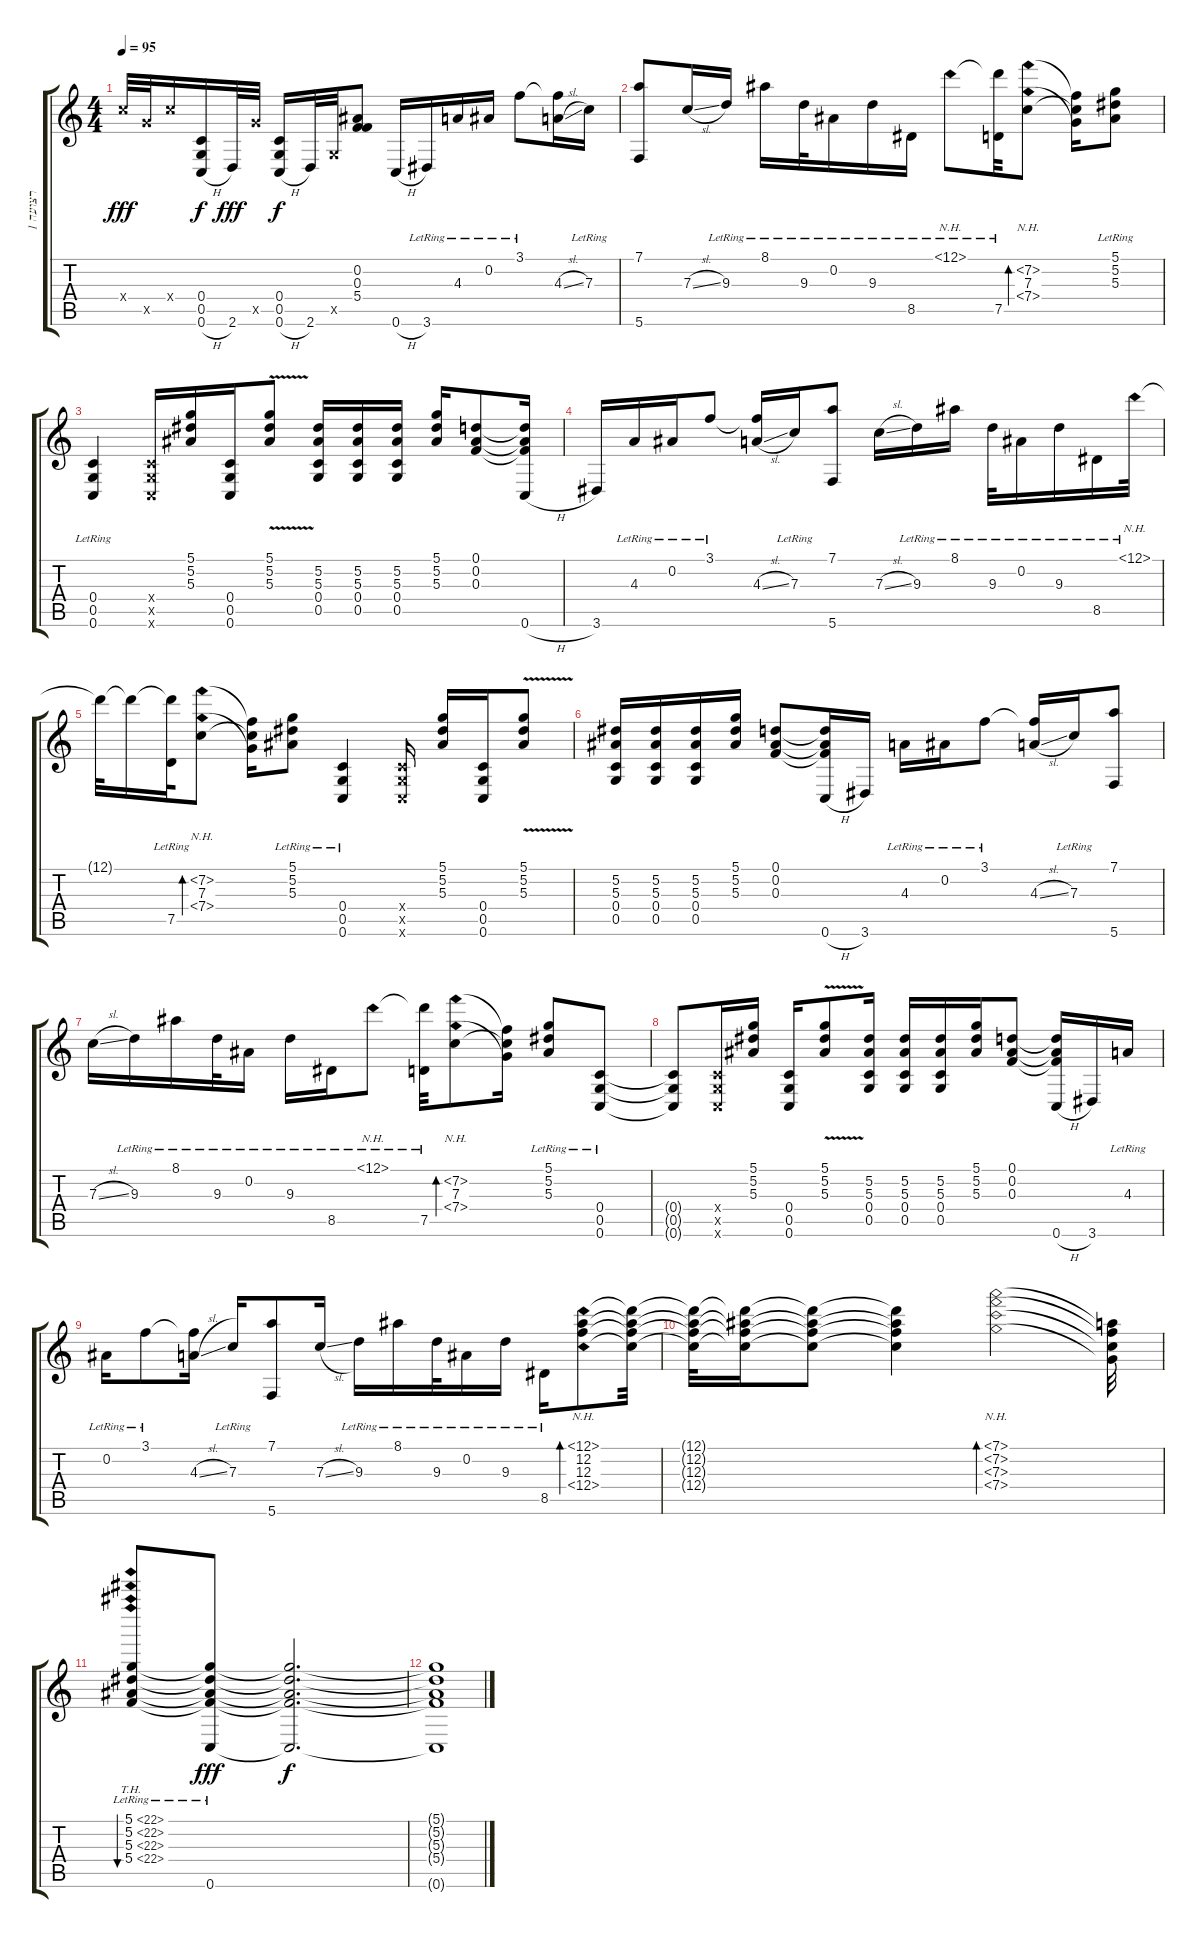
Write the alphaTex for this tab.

\track ("רצועה 1" "רצועה 1") {instrument acousticguitarsteel}
\staff {score tabs}
\tuning (D4 Bb3 F3 C3 G2 C2) {hide}
\ts (4 4)
\tempo 95
\clef g2
\ks c
12.4{x}.32{dy fff} 12.5{x}.32 12.4{x}.16 (0.4 0.5 0.6{h}).16{dy f} 2.6.32{dy fff} 12.5{x}.32 (0.4 0.5 0.6{h}).16{dy f} 2.6.32 0.5{x}.32 (0.2 0.3 5.4).8 0.6{h}.16 3.6{lr}.16 4.3{lr}.16 0.2{lr}.16 3.1{lr}.8 (3.1{t} 4.3{sl}).16 7.3{lr}.16 |
(7.1 5.6).8 7.3{sl}.16 9.3{lr}.16 8.1{lr}.16 9.3{lr}.32 0.2{lr}.16 9.3{lr}.16 8.5{lr}.16 12.1{nh lr}.8 (12.1{t} 7.5{lr}).32 (7.2{nh} 7.3 7.4{nh}).8{bd 120} (7.2{t} 7.3{t} 7.4{t}).16 (5.1{lr} 5.2{lr} 5.3{lr}).8 |
(0.4{lr} 0.5{lr} 0.6{lr}).4 (0.4{x} 0.5{x} 0.6{x}).16 (5.1 5.2 5.3).16 (0.4 0.5 0.6).16 (5.1{v} 5.2{v} 5.3{v}).8 (5.2 5.3 0.4 0.5).16 (5.2 5.3 0.4 0.5).16 (5.2 5.3 0.4 0.5).16 (5.1 5.2 5.3).16 (0.1 0.2 0.3).8 (0.1{t} 0.2{t} 0.3{t} 0.6{h}).16 |
3.6.16 4.3{lr}.16 0.2{lr}.16 3.1{lr}.8 (3.1{t} 4.3{sl}).16 7.3{lr}.16 (7.1 5.6).8 7.3{sl}.16 9.3{lr}.16 8.1{lr}.16 9.3{lr}.32 0.2{lr}.16 9.3{lr}.16 8.5{lr}.16 12.1{nh lr}.32 |
12.1{t}.32 12.1{t}.16 (12.1{t} 7.5{lr}).32 (7.2{nh} 7.3 7.4{nh}).8{bd 120} (7.2{t} 7.3{t} 7.4{t}).16 (5.1{lr} 5.2{lr} 5.3{lr}).8 (0.4{lr} 0.5{lr} 0.6{lr}).4 (0.4{x} 0.5{x} 0.6{x}).16 (5.1 5.2 5.3).16 (0.4 0.5 0.6).16 (5.1{v} 5.2{v} 5.3{v}).8 |
(5.2 5.3 0.4 0.5).16 (5.2 5.3 0.4 0.5).16 (5.2 5.3 0.4 0.5).16 (5.1 5.2 5.3).16 (0.1 0.2 0.3).8 (0.1{t} 0.2{t} 0.3{t} 0.6{h}).16 3.6.16 4.3{lr}.16 0.2{lr}.16 3.1{lr}.8 (3.1{t} 4.3{sl}).16 7.3{lr}.16 (7.1 5.6).8 |
7.3{sl}.16 9.3{lr}.16 8.1{lr}.16 9.3{lr}.32 0.2{lr}.16 9.3{lr}.16 8.5{lr}.16 12.1{nh lr}.8 (12.1{t} 7.5{lr}).32 (7.2{nh} 7.3 7.4{nh}).8{bd 120} (7.2{t} 7.3{t} 7.4{t}).16 (5.1{lr} 5.2{lr} 5.3{lr}).8 (0.4{lr} 0.5{lr} 0.6{lr}).8 |
(0.4{t} 0.5{t} 0.6{t}).8 (0.4{x} 0.5{x} 0.6{x}).16 (5.1 5.2 5.3).16 (0.4 0.5 0.6).16 (5.1{v} 5.2{v} 5.3{v}).8 (5.2 5.3 0.4 0.5).16 (5.2 5.3 0.4 0.5).16 (5.2 5.3 0.4 0.5).16 (5.1 5.2 5.3).16 (0.1 0.2 0.3).8 (0.1{t} 0.2{t} 0.3{t} 0.6{h}).16 3.6.16 4.3{lr}.16 |
0.2{lr}.16 3.1{lr}.8 (3.1{t} 4.3{sl}).16 7.3{lr}.16 (7.1 5.6).8 7.3{sl}.16 9.3{lr}.16 8.1{lr}.16 9.3{lr}.32 0.2{lr}.16 9.3{lr}.16 8.5{lr}.16 (12.1{nh} 12.2 12.3 12.4{nh}).8{bd 240} (12.1{t} 12.2{t} 12.3{t} 12.4{t}).32 |
(12.1{t} 12.2{t} 12.3{t} 12.4{t}).32 (12.1{t} 12.2{t} 12.3{t} 12.4{t}).16 (12.1{t} 12.2{t} 12.3{t} 12.4{t}).8 (12.1{t} 12.2{t} 12.3{t} 12.4{t}).4 (7.1{nh} 7.2{nh} 7.3{nh} 7.4{nh}).2{bd 240} (7.1{t} 7.2{t} 7.3{t} 7.4{t}).32 |
(5.1{th 17 lr} 5.2{th 17 lr} 5.3{th 17 lr} 5.4{th 17 lr}).8{bu 240} (5.1{t} 5.2{t} 5.3{t} 5.4{t} 0.6{lr}).8{dy fff} (5.1{t} 5.2{t} 5.3{t} 5.4{t} 0.6{t}).2{d dy f} |
(5.1{t} 5.2{t} 5.3{t} 5.4{t} 0.6{t}).1
